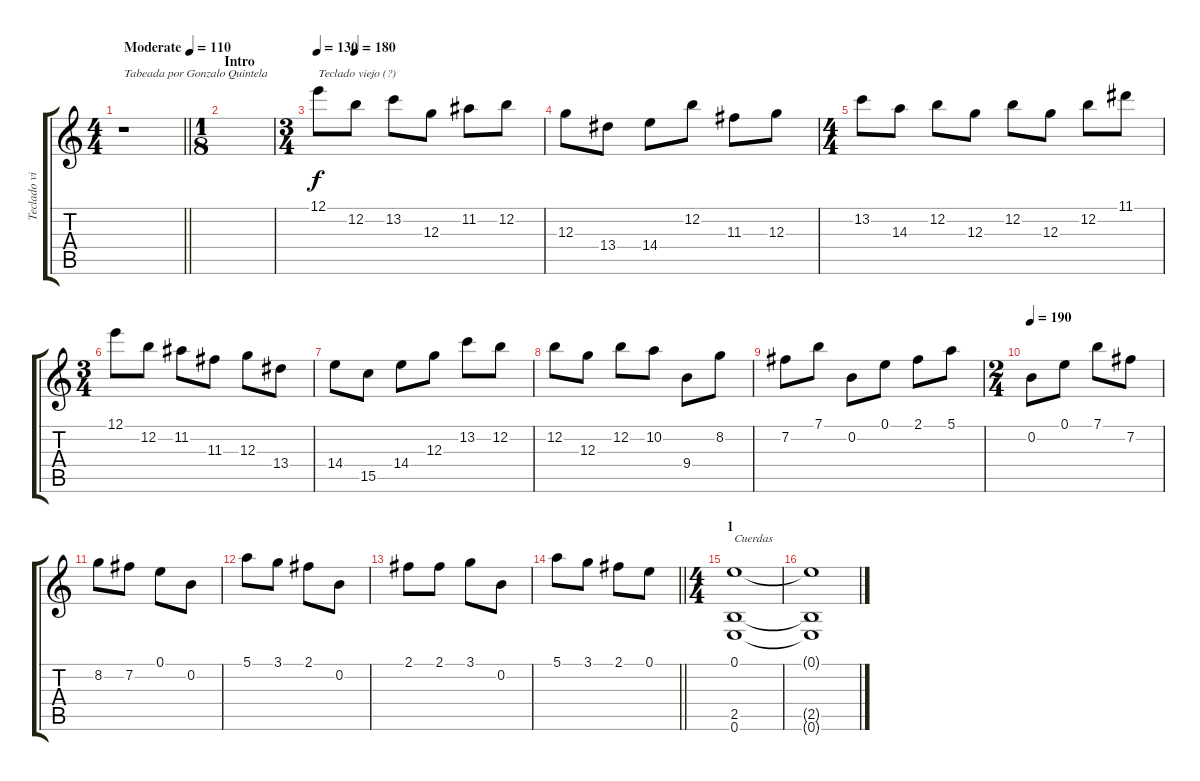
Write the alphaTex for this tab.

\track ("Teclado viejo (?)/Cuerdas/Mandolina (FX)" "Teclado vi") {instrument acousticguitarsteel}
\staff {score tabs}
\tuning (E4 B3 G3 D3 A2 E2) {hide}
\ts (4 4)
\tempo (110 "Moderate")
\clef g2
\barLineRight lightlight
\ks c
r.1{txt "Tabeada por Gonzalo Quintela" dy f instrument acousticguitarsteel} |
\ts (1 8)
\section ("" "Intro")
|
\ts (3 4)
\tempo 110
\tempo (140 0.16666666666666666)
\tempo 130
\tempo (180 0.16666666666666666)
12.1.8{txt "Teclado viejo (?)"} 12.2.8 13.2.8 12.3.8 11.2.8 12.2.8 |
12.3.8 13.4.8 14.4.8 12.2.8 11.3.8 12.3.8 |
\ts (4 4)
13.2.8 14.3.8 12.2.8 12.3.8 12.2.8 12.3.8 12.2.8 11.1.8 |
\ts (3 4)
12.1.8 12.2.8 11.2.8 11.3.8 12.3.8 13.4.8 |
14.4.8 15.5.8 14.4.8 12.3.8 13.2.8 12.2.8 |
12.2.8 12.3.8 12.2.8 10.2.8 9.4.8 8.2.8 |
7.2.8 7.1.8 0.2.8 0.1.8 2.1.8 5.1.8 |
\ts (2 4)
\tempo 190
0.2.8 0.1.8 7.1.8 7.2.8 |
8.2.8 7.2.8 0.1.8 0.2.8 |
5.1.8 3.1.8 2.1.8 0.2.8 |
2.1.8 2.1.8 3.1.8 0.2.8 |
\barLineRight lightlight
5.1.8 3.1.8 2.1.8 0.1.8 |
\ts (4 4)
\section ("" "1")
(0.1 2.5 0.6).1{txt "Cuerdas" instrument stringensemble1} |
(0.1{t} 2.5{t} 0.6{t}).1
